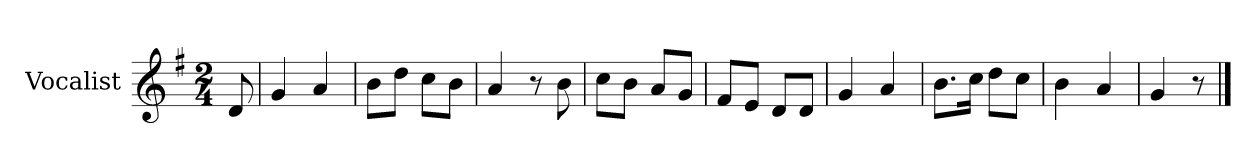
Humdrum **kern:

**kern
*part1
*staff1
*I"Vocalist
*k[f#]
*G:
*M2/4
=
8d
=1
4g
4a
=2
8bL
8ddJ
8ccL
8bJ
=3
4a
8r
8b
=4
8ccL
8bJ
8aL
8gJ
=5
8f#L
8eJ
8dL
8dJ
=6
4g
4a
=7
8.bL
16ccJk
8ddL
8ccJ
=8
4b
4a
=9
4g
8r
==
*-
